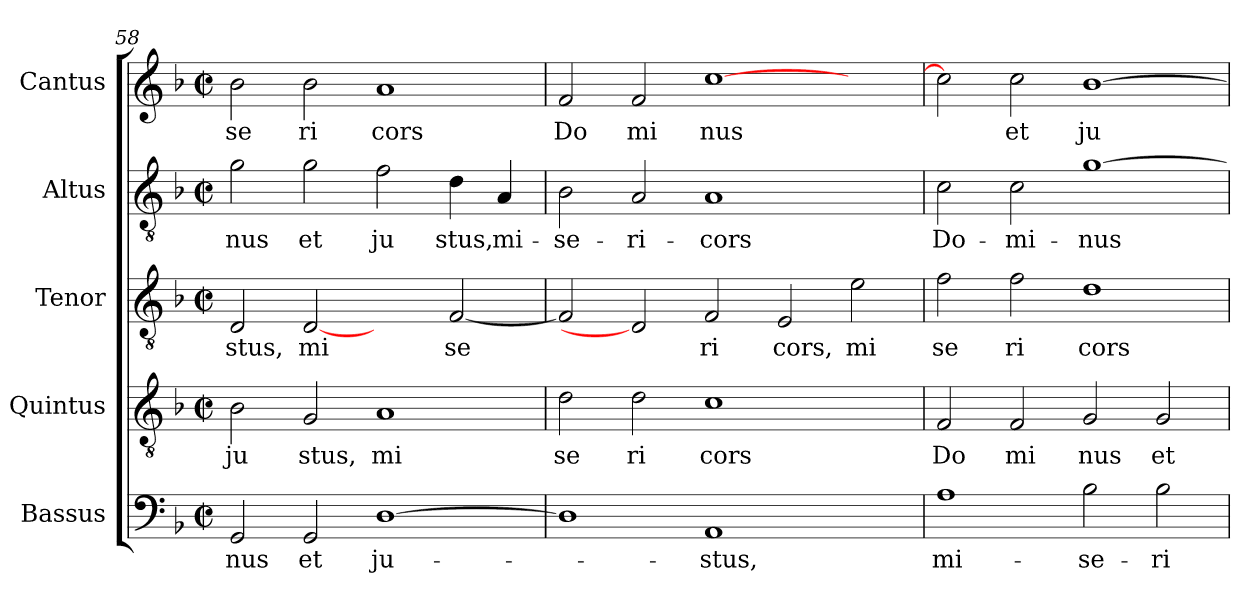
**kern	**text	**kern	**text	**kern	**text	**kern	**text	**kern	**text
*part5	*part5	*part4	*part4	*part3	*part3	*part2	*part2	*part1	*part1
*staff5	*staff5	*staff4	*staff4	*staff3	*staff3	*staff2	*staff2	*staff1	*staff1
*I"Bassus	*	*I"Quintus	*	*I"Tenor	*	*I"Altus	*	*I"Cantus	*
*clefF4	*	*clefGv2	*	*clefGv2	*	*clefGv2	*	*clefG2	*
*k[b-]	*	*k[b-]	*	*k[b-]	*	*k[b-]	*	*k[b-]	*
*F:	*	*F:	*	*F:	*	*F:	*	*F:	*
*M2/2	*	*M2/2	*	*M2/2	*	*M2/2	*	*M2/2	*
*met(c|)	*	*met(c|)	*	*met(c|)	*	*met(c|)	*	*met(c|)	*
=58	=58	=58	=58	=58	=58	=58	=58	=58	=58
!	!LO:LY:b:cj	!	!LO:LY:b:cj	!	!LO:LY:b:cj	!	!LO:LY:b:cj	!	!LO:LY:b:cj
2GG/	-nus	2B-\	ju	2D/	stus,	2g\	-nus	2b-\	se
!	!LO:LY:b:cj	!	!LO:LY:b:cj	!	!LO:LY:b:cj	!	!LO:LY:b:cj	!	!LO:LY:b:cj
2GG/	et	2G/	stus,	[2D	mi	2g\	et	2b-\	ri
!	!LO:LY:b:cj	!	!LO:LY:b:cj	!	!	!	!LO:LY:b:cj	!	!LO:LY:b:cj
[>1D	ju-	1A	mi	2ryy	.	2f\	ju	1a	cors
!	!	!	!	!	!LO:LY:b:cj	!	!LO:LY:b:cj	!	!
.	.	.	.	[<2F/	se	4d\	stus,	.	.
!	!	!	!	!	!	!	!LO:LY:b:cj	!	!
.	.	.	.	.	.	4A/	mi-	.	.
=59	=59	=59	=59	=59	=59	=59	=59	=59	=59
!	!	!	!LO:LY:b:cj	!	!	!	!LO:LY:b:cj	!	!LO:LY:b:cj
1D]	.	2d\	se	2F/]	.	2B-\	-se-	2f/	Do
!	!	!	!LO:LY:b:cj	!	!	!	!LO:LY:b:cj	!	!LO:LY:b:cj
.	.	2d\	ri	2D]	.	2A/	-ri-	2f/	mi
!	!LO:LY:b:cj	!	!LO:LY:b:cj	!	!LO:LY:b:cj	!	!LO:LY:b:cj	!	!LO:LY:b
1AA	-stus,	1c	cors	2F/	ri	1A	-cors	[>1cc	nus
!	!	!	!	!	!LO:LY:b:cj	!	!	!	!
.	.	.	.	2E/	cors,	.	.	.	.
!	!	!	!	!	!LO:LY:b:cj	!	!	!	!
2ryy	.	2ryy	.	2e\	mi	2ryy	.	2ryy	.
=60	=60	=60	=60	=60	=60	=60	=60	=60	=60
!	!LO:LY:b:cj	!	!LO:LY:b:cj	!	!LO:LY:b:cj	!	!LO:LY:b:cj	!	!
1A	mi-	2F/	Do	2f\	se	2c\	Do-	2cc\]	.
!	!	!	!LO:LY:b:cj	!	!LO:LY:b:cj	!	!LO:LY:b:cj	!	!LO:LY:b:cj
.	.	2F/	mi	2f\	ri	2c\	-mi-	2cc\	et
!	!LO:LY:b:cj	!	!LO:LY:b:cj	!	!LO:LY:b:cj	!	!LO:LY:b	!	!LO:LY:b:cj
2B-\	-se-	2G/	nus	1d	cors	[>1g	-nus	[>1b-	ju
!	!LO:LY:b:cj	!	!LO:LY:b:cj	!	!	!	!	!	!
2B-\	-ri-	2G/	et	.	.	.	.	.	.
=	=	=	=	=	=	=	=	=	=
*-	*-	*-	*-	*-	*-	*-	*-	*-	*-
